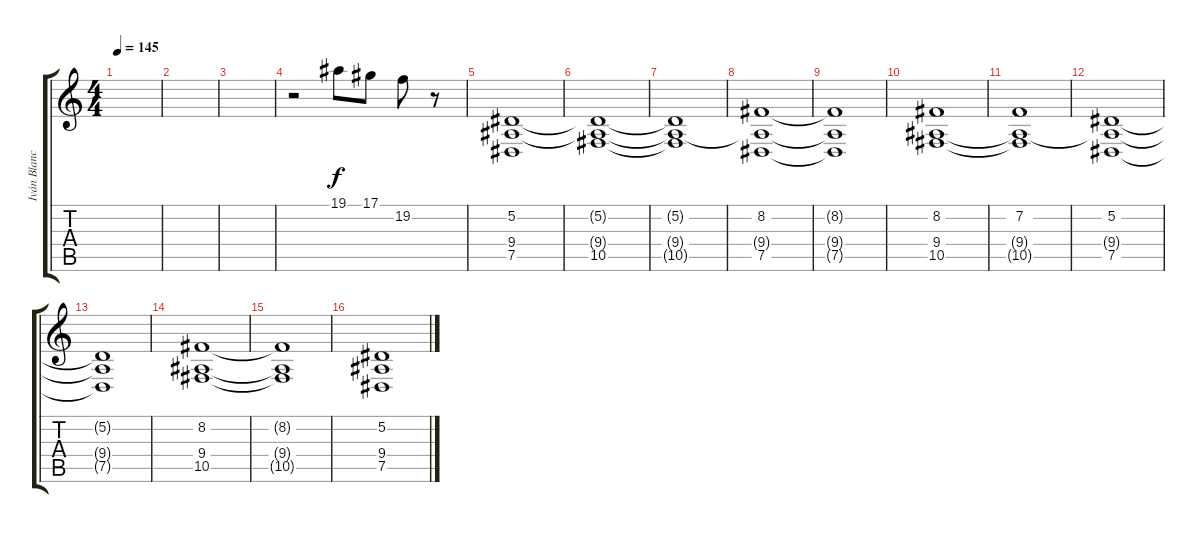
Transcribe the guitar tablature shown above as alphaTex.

\track ("Iván Blanco" "Iván Blanc") {instrument choiraahs}
\staff {score tabs}
\tuning (Eb4 Bb3 Gb3 Db3 Ab2 Eb2) {hide}
\ts (4 4)
\tempo 145
\clef g2
\ks c
|
|
|
r.2{instrument stringensemble1} 19.1.8 17.1.8 19.2.8 r.8 |
(5.2 9.4 7.5).1{volume 8 instrument choiraahs} |
(5.2{t} 9.4{t} 10.5).1 |
(5.2{t} 9.4{t} 10.5{t}).1 |
(8.2 9.4{t} 7.5).1 |
(8.2{t} 9.4{t} 7.5{t}).1 |
(8.2 9.4 10.5).1 |
(7.2 9.4{t} 10.5{t}).1 |
(5.2 9.4{t} 7.5).1 |
(5.2{t} 9.4{t} 7.5{t}).1 |
(8.2 9.4 10.5).1 |
(8.2{t} 9.4{t} 10.5{t}).1 |
(5.2 9.4 7.5).1
